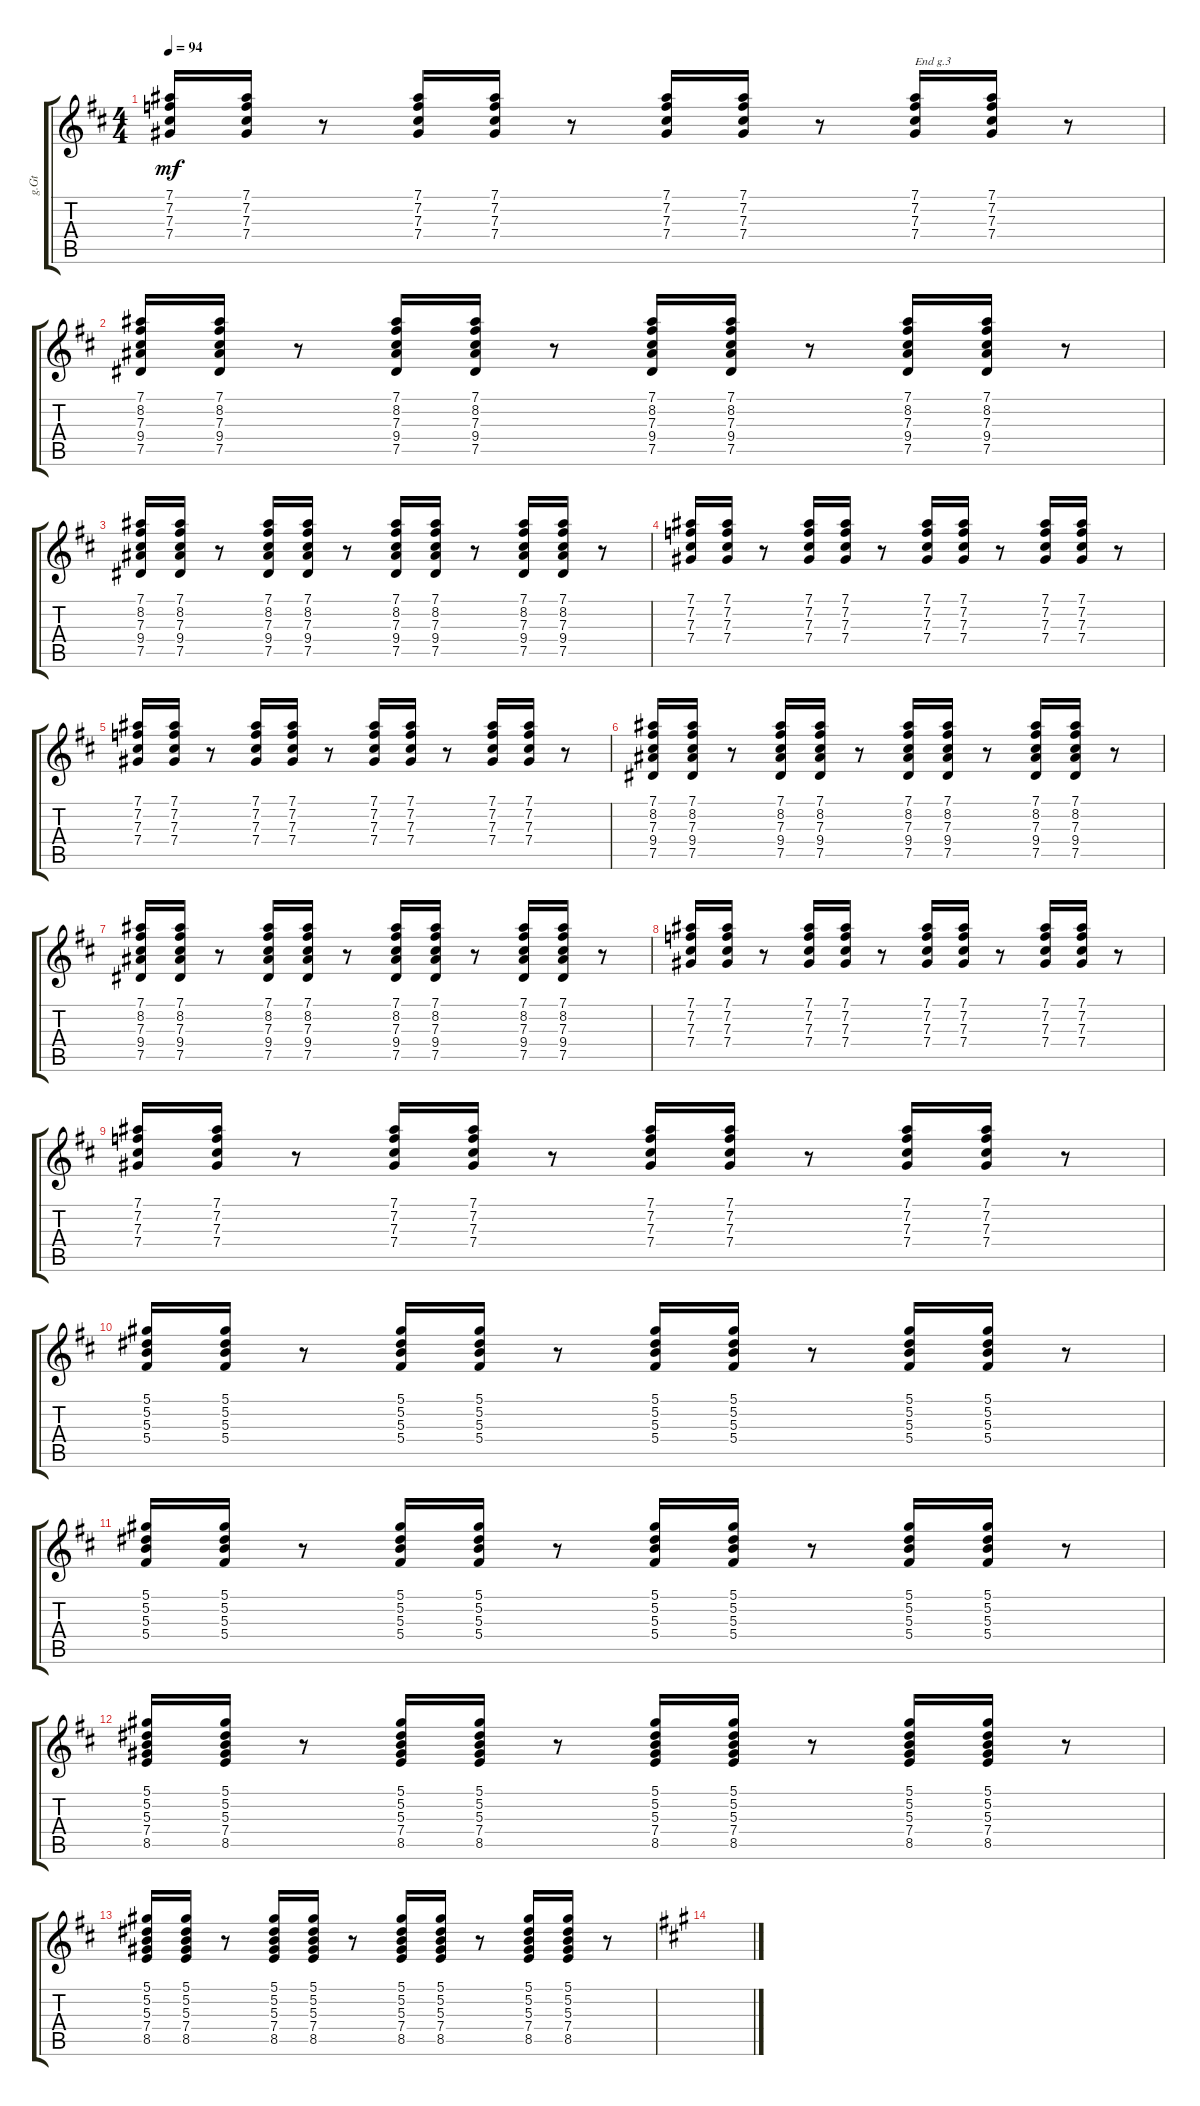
\track ("g.Gtr.5" "g.Gt") {instrument distortionguitar}
\staff {score tabs}
\tuning (Eb4 Bb3 Gb3 Db3 Ab2 Eb2) {hide}
\ts (4 4)
\tempo 94
\clef g2
\ks bminor
(7.1 7.2 7.3 7.4).16{dy mf beam Up} (7.1 7.2 7.3 7.4).16{beam Up} r.8 (7.1 7.2 7.3 7.4).16{beam Up} (7.1 7.2 7.3 7.4).16{beam Up} r.8 (7.1 7.2 7.3 7.4).16{beam Up} (7.1 7.2 7.3 7.4).16{beam Up} r.8 (7.1 7.2 7.3 7.4).16{txt "End g.3" beam Up} (7.1 7.2 7.3 7.4).16{beam Up} r.8 |
(7.1 8.2 7.3 9.4 7.5).16{beam Up} (7.1 8.2 7.3 9.4 7.5).16{beam Up} r.8 (7.1 8.2 7.3 9.4 7.5).16{beam Up} (7.1 8.2 7.3 9.4 7.5).16{beam Up} r.8 (7.1 8.2 7.3 9.4 7.5).16{beam Up} (7.1 8.2 7.3 9.4 7.5).16{beam Up} r.8 (7.1 8.2 7.3 9.4 7.5).16{beam Up} (7.1 8.2 7.3 9.4 7.5).16{beam Up} r.8 |
(7.1 8.2 7.3 9.4 7.5).16{beam Up} (7.1 8.2 7.3 9.4 7.5).16{beam Up} r.8 (7.1 8.2 7.3 9.4 7.5).16{beam Up} (7.1 8.2 7.3 9.4 7.5).16{beam Up} r.8 (7.1 8.2 7.3 9.4 7.5).16{beam Up} (7.1 8.2 7.3 9.4 7.5).16{beam Up} r.8 (7.1 8.2 7.3 9.4 7.5).16{beam Up} (7.1 8.2 7.3 9.4 7.5).16{beam Up} r.8 |
(7.1 7.2 7.3 7.4).16{beam Up} (7.1 7.2 7.3 7.4).16{beam Up} r.8 (7.1 7.2 7.3 7.4).16{beam Up} (7.1 7.2 7.3 7.4).16{beam Up} r.8 (7.1 7.2 7.3 7.4).16{beam Up} (7.1 7.2 7.3 7.4).16{beam Up} r.8 (7.1 7.2 7.3 7.4).16{beam Up} (7.1 7.2 7.3 7.4).16{beam Up} r.8 |
(7.1 7.2 7.3 7.4).16{beam Up} (7.1 7.2 7.3 7.4).16{beam Up} r.8 (7.1 7.2 7.3 7.4).16{beam Up} (7.1 7.2 7.3 7.4).16{beam Up} r.8 (7.1 7.2 7.3 7.4).16{beam Up} (7.1 7.2 7.3 7.4).16{beam Up} r.8 (7.1 7.2 7.3 7.4).16{beam Up} (7.1 7.2 7.3 7.4).16{beam Up} r.8 |
(7.1 8.2 7.3 9.4 7.5).16{beam Up} (7.1 8.2 7.3 9.4 7.5).16{beam Up} r.8 (7.1 8.2 7.3 9.4 7.5).16{beam Up} (7.1 8.2 7.3 9.4 7.5).16{beam Up} r.8 (7.1 8.2 7.3 9.4 7.5).16{beam Up} (7.1 8.2 7.3 9.4 7.5).16{beam Up} r.8 (7.1 8.2 7.3 9.4 7.5).16{beam Up} (7.1 8.2 7.3 9.4 7.5).16{beam Up} r.8 |
(7.1 8.2 7.3 9.4 7.5).16{beam Up} (7.1 8.2 7.3 9.4 7.5).16{beam Up} r.8 (7.1 8.2 7.3 9.4 7.5).16{beam Up} (7.1 8.2 7.3 9.4 7.5).16{beam Up} r.8 (7.1 8.2 7.3 9.4 7.5).16{beam Up} (7.1 8.2 7.3 9.4 7.5).16{beam Up} r.8 (7.1 8.2 7.3 9.4 7.5).16{beam Up} (7.1 8.2 7.3 9.4 7.5).16{beam Up} r.8 |
(7.1 7.2 7.3 7.4).16{beam Up} (7.1 7.2 7.3 7.4).16{beam Up} r.8 (7.1 7.2 7.3 7.4).16{beam Up} (7.1 7.2 7.3 7.4).16{beam Up} r.8 (7.1 7.2 7.3 7.4).16{beam Up} (7.1 7.2 7.3 7.4).16{beam Up} r.8 (7.1 7.2 7.3 7.4).16{beam Up} (7.1 7.2 7.3 7.4).16{beam Up} r.8 |
(7.1 7.2 7.3 7.4).16{beam Up} (7.1 7.2 7.3 7.4).16{beam Up} r.8 (7.1 7.2 7.3 7.4).16{beam Up} (7.1 7.2 7.3 7.4).16{beam Up} r.8 (7.1 7.2 7.3 7.4).16{beam Up} (7.1 7.2 7.3 7.4).16{beam Up} r.8 (7.1 7.2 7.3 7.4).16{beam Up} (7.1 7.2 7.3 7.4).16{beam Up} r.8 |
(5.1 5.2 5.3 5.4).16{beam Up} (5.1 5.2 5.3 5.4).16{beam Up} r.8 (5.1 5.2 5.3 5.4).16{beam Up} (5.1 5.2 5.3 5.4).16{beam Up} r.8 (5.1 5.2 5.3 5.4).16{beam Up} (5.1 5.2 5.3 5.4).16{beam Up} r.8 (5.1 5.2 5.3 5.4).16{beam Up} (5.1 5.2 5.3 5.4).16{beam Up} r.8 |
(5.1 5.2 5.3 5.4).16{beam Up} (5.1 5.2 5.3 5.4).16{beam Up} r.8 (5.1 5.2 5.3 5.4).16{beam Up} (5.1 5.2 5.3 5.4).16{beam Up} r.8 (5.1 5.2 5.3 5.4).16{beam Up} (5.1 5.2 5.3 5.4).16{beam Up} r.8 (5.1 5.2 5.3 5.4).16{beam Up} (5.1 5.2 5.3 5.4).16{beam Up} r.8 |
(5.1 5.2 5.3 7.4 8.5).16{beam Up} (5.1 5.2 5.3 7.4 8.5).16{beam Up} r.8 (5.1 5.2 5.3 7.4 8.5).16{beam Up} (5.1 5.2 5.3 7.4 8.5).16{beam Up} r.8 (5.1 5.2 5.3 7.4 8.5).16{beam Up} (5.1 5.2 5.3 7.4 8.5).16{beam Up} r.8 (5.1 5.2 5.3 7.4 8.5).16{beam Up} (5.1 5.2 5.3 7.4 8.5).16{beam Up} r.8 |
(5.1 5.2 5.3 7.4 8.5).16{beam Up} (5.1 5.2 5.3 7.4 8.5).16{beam Up} r.8 (5.1 5.2 5.3 7.4 8.5).16{beam Up} (5.1 5.2 5.3 7.4 8.5).16{beam Up} r.8 (5.1 5.2 5.3 7.4 8.5).16{beam Up} (5.1 5.2 5.3 7.4 8.5).16{beam Up} r.8 (5.1 5.2 5.3 7.4 8.5).16{beam Up} (5.1 5.2 5.3 7.4 8.5).16{beam Up} r.8 |
\ks a
